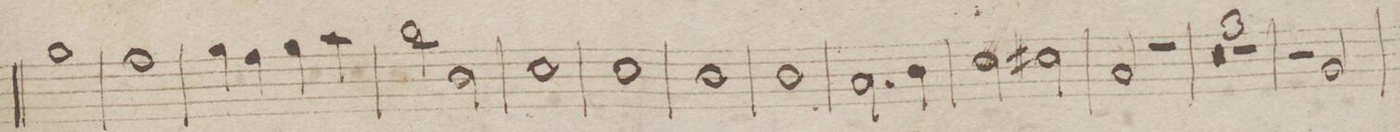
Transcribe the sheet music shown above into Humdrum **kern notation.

**kern	**dynam
*I"Clarinetto 2do. in B.	*
*clefG2	*
*k[b-]	*
*met(c)	*
*M2/2	*
1ff	.
=35	=35
1ee	.
=36	=36
4ff\	.
4ee\	.
4ff\	.
4gg\	.
=37	=37
2aa\	.
2a\	.
=38	=38
1b-	.
=39	=39
1b-	.
=40	=40
1a	.
=41	=41
1a	.
=42	=42
2.g\	.
4a\	.
=43	=43
2b-\	.
2bX\	.
=44	=44
2g/	.
2r	.
=45	=45
1r	.
=46	=46
1r	.
=47	=47
1r	.
=48	=48
2r	.
2f/	.
=49	=49
*-	*-
